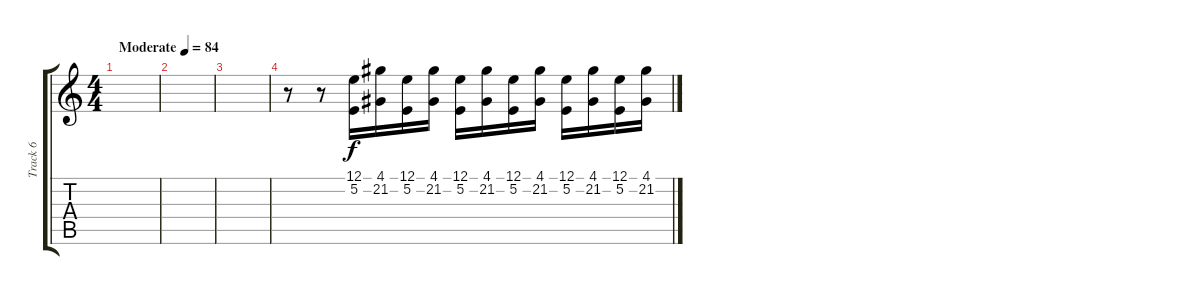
\track ("Track 6" "Track 6") {instrument lead4chiff}
\staff {score tabs}
\tuning (E4 B3 G3 D3 A2 E2) {hide}
\ts (4 4)
\tempo (84 "Moderate")
\clef g2
\ks c
|
|
|
r.8{volume 0} r.8 (12.1 5.2).16{volume 10 instrument lead2sawtooth} (4.1 21.2).16 (12.1 5.2).16 (4.1 21.2).16 (12.1 5.2).16 (4.1 21.2).16 (12.1 5.2).16 (4.1 21.2).16 (12.1 5.2).16 (4.1 21.2).16 (12.1 5.2).16 (4.1 21.2).16
